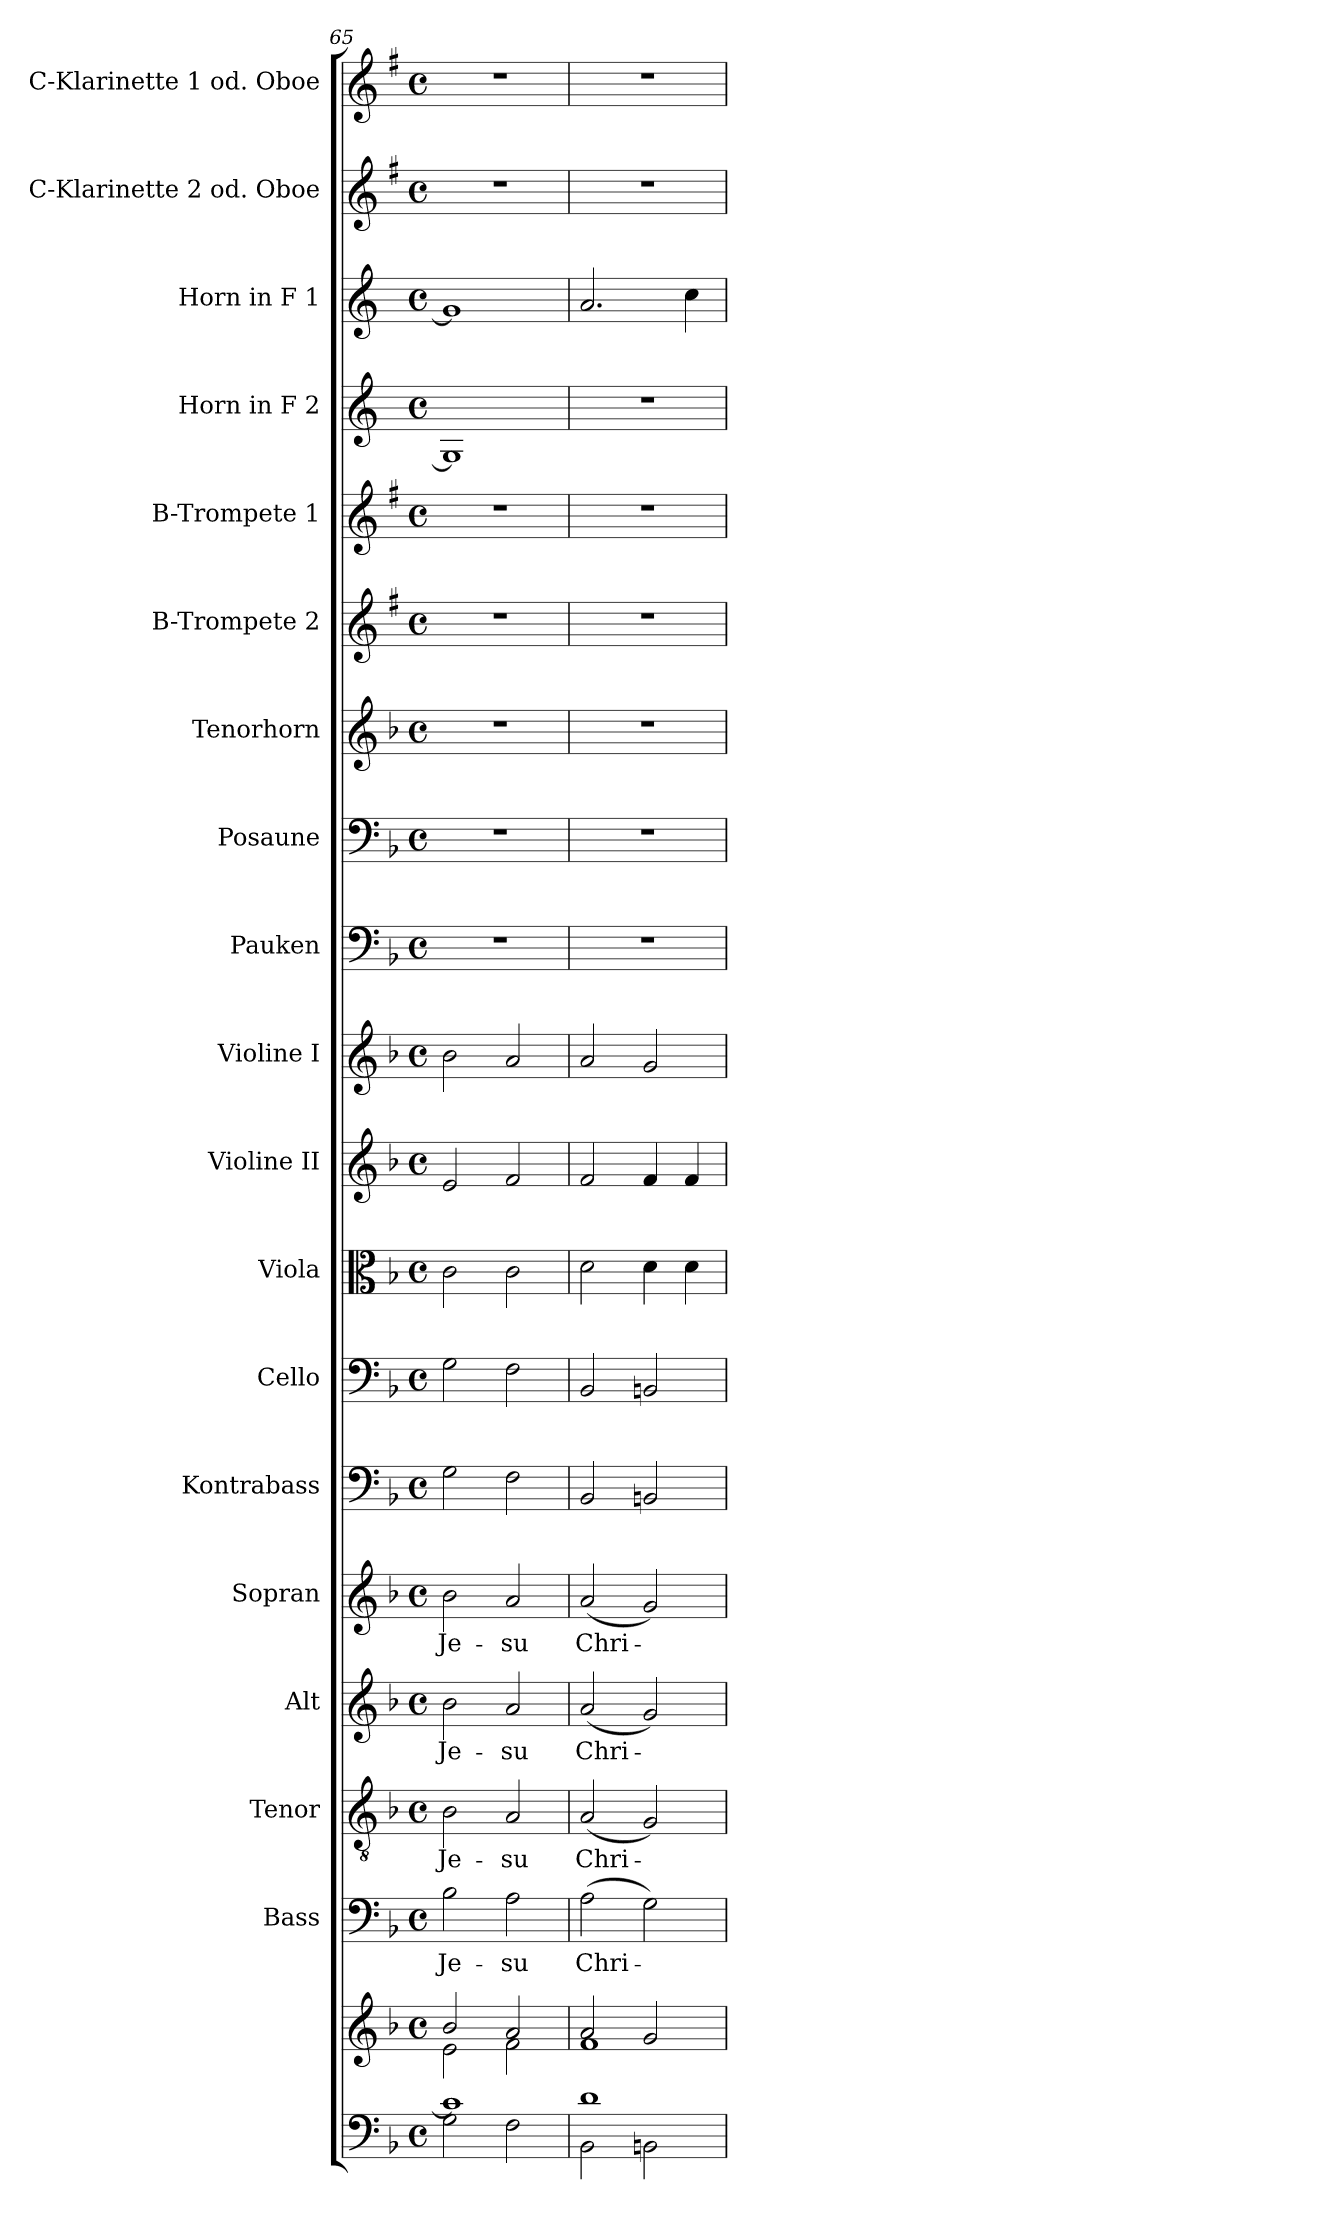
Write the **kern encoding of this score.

**kern	**kern	**kern	**text	**kern	**text	**kern	**text	**kern	**text	**kern	**kern	**kern	**kern	**kern	**kern	**kern	**kern	**kern	**kern	**kern	**kern	**kern	**kern
*part19	*part19	*part18	*part18	*part17	*part17	*part16	*part16	*part15	*part15	*part14	*part13	*part12	*part11	*part10	*part9	*part8	*part7	*part6	*part5	*part4	*part3	*part2	*part1
*staff20	*staff19	*staff18	*staff18	*staff17	*staff17	*staff16	*staff16	*staff15	*staff15	*staff14	*staff13	*staff12	*staff11	*staff10	*staff9	*staff8	*staff7	*staff6	*staff5	*staff4	*staff3	*staff2	*staff1
*	*	*I"Bass	*	*I"Tenor	*	*I"Alt	*	*I"Sopran	*	*I"Kontrabass	*I"Cello	*I"Viola	*I"Violine II	*I"Violine I	*I"Pauken	*I"Posaune	*I"Tenorhorn	*I"B-Trompete 2	*I"B-Trompete 1	*I"Horn in F 2	*I"Horn in F 1	*I"C-Klarinette 2 od. Oboe	*I"C-Klarinette 1 od. Oboe
*	*	*I'B.	*	*I'T.	*	*I'A.	*	*I'S.	*	*I'Kb.	*	*I'Vla.	*I'Vl. II	*I'Vl. I	*I'Pk.	*I'Pos.	*I'T. Hrn.	*I'B Trp. 2	*I'B Trp. 1	*	*	*I'C Kl. 2	*I'C Kl. 1
*clefF4	*clefG2	*clefF4	*	*clefGv2	*	*clefG2	*	*clefG2	*	*clefF4	*clefF4	*clefC3	*clefG2	*clefG2	*clefF4	*clefF4	*clefG2	*clefG2	*clefG2	*clefG2	*clefG2	*clefG2	*clefG2
*	*	*	*	*	*	*	*	*	*	*ITrd7c12	*	*	*	*	*	*	*ITrd8c14	*ITrd1c2	*ITrd1c2	*ITrd4c7	*ITrd4c7	*ITrd1c2	*ITrd1c2
*k[b-]	*k[b-]	*k[b-]	*	*k[b-]	*	*k[b-]	*	*k[b-]	*	*k[b-]	*k[b-]	*k[b-]	*k[b-]	*k[b-]	*k[b-]	*k[b-]	*k[b-]	*k[b-]	*k[b-]	*k[b-]	*k[b-]	*k[b-]	*k[b-]
*F:	*F:	*F:	*	*F:	*	*F:	*	*F:	*	*F:	*F:	*F:	*F:	*F:	*F:	*F:	*F:	*F:	*F:	*F:	*F:	*F:	*F:
*M4/4	*M4/4	*M4/4	*	*M4/4	*	*M4/4	*	*M4/4	*	*M4/4	*M4/4	*M4/4	*M4/4	*M4/4	*M4/4	*M4/4	*M4/4	*M4/4	*M4/4	*M4/4	*M4/4	*M4/4	*M4/4
*met(c)	*met(c)	*met(c)	*	*met(c)	*	*met(c)	*	*met(c)	*	*met(c)	*met(c)	*met(c)	*met(c)	*met(c)	*met(c)	*met(c)	*met(c)	*met(c)	*met(c)	*met(c)	*met(c)	*met(c)	*met(c)
=65	=65	=65	=65	=65	=65	=65	=65	=65	=65	=65	=65	=65	=65	=65	=65	=65	=65	=65	=65	=65	=65	=65	=65
*^	*^	*	*	*	*	*	*	*	*	*	*	*	*	*	*	*	*	*	*	*	*	*	*
!	!	!	!	!	!LO:LY:b	!	!LO:LY:b	!	!LO:LY:b	!	!LO:LY:b	!	!	!	!	!	!	!	!	!	!	!	!	!	!
1c]	2G\	2b-/	2e\	2B-\	Je-	2B-\	Je-	2b-\	Je-	2b-\	Je-	2GG\	2G\	2c\	2e/	2b-\	1r	1r	1r	1r	1r	1C]	1c]	1r	1r
!	!	!	!	!	!LO:LY:b	!	!LO:LY:b	!	!LO:LY:b	!	!LO:LY:b	!	!	!	!	!	!	!	!	!	!	!	!	!	!
.	2F\	2a/	2f\	2A\	-su	2A/	-su	2a/	-su	2a/	-su	2FF\	2F\	2c\	2f/	2a/	.	.	.	.	.	.	.	.	.
=66	=66	=66	=66	=66	=66	=66	=66	=66	=66	=66	=66	=66	=66	=66	=66	=66	=66	=66	=66	=66	=66	=66	=66	=66	=66
!	!	!	!	!	!LO:LY:b	!	!LO:LY:b	!	!LO:LY:b	!	!LO:LY:b	!	!	!	!	!	!	!	!	!	!	!	!	!	!
1d	2BB-\	2a/	1f	(>2A\	Chri-	(<2A/	Chri-	(<2a/	Chri-	(<2a/	Chri-	2BBB-/	2BB-/	2d\	2f/	2a/	1r	1r	1r	1r	1r	1r	2.d/	1r	1r
.	2BBn\	2g/	.	2G\)	.	2G/)	.	2g/)	.	2g/)	.	2BBBn/	2BBn/	4d\	4f/	2g/	.	.	.	.	.	.	.	.	.
.	.	.	.	.	.	.	.	.	.	.	.	.	.	4d\	4f/	.	.	.	.	.	.	.	4f\	.	.
*v	*v	*	*	*	*	*	*	*	*	*	*	*	*	*	*	*	*	*	*	*	*	*	*	*	*
*	*v	*v	*	*	*	*	*	*	*	*	*	*	*	*	*	*	*	*	*	*	*	*	*	*
=	=	=	=	=	=	=	=	=	=	=	=	=	=	=	=	=	=	=	=	=	=	=	=
*-	*-	*-	*-	*-	*-	*-	*-	*-	*-	*-	*-	*-	*-	*-	*-	*-	*-	*-	*-	*-	*-	*-	*-
